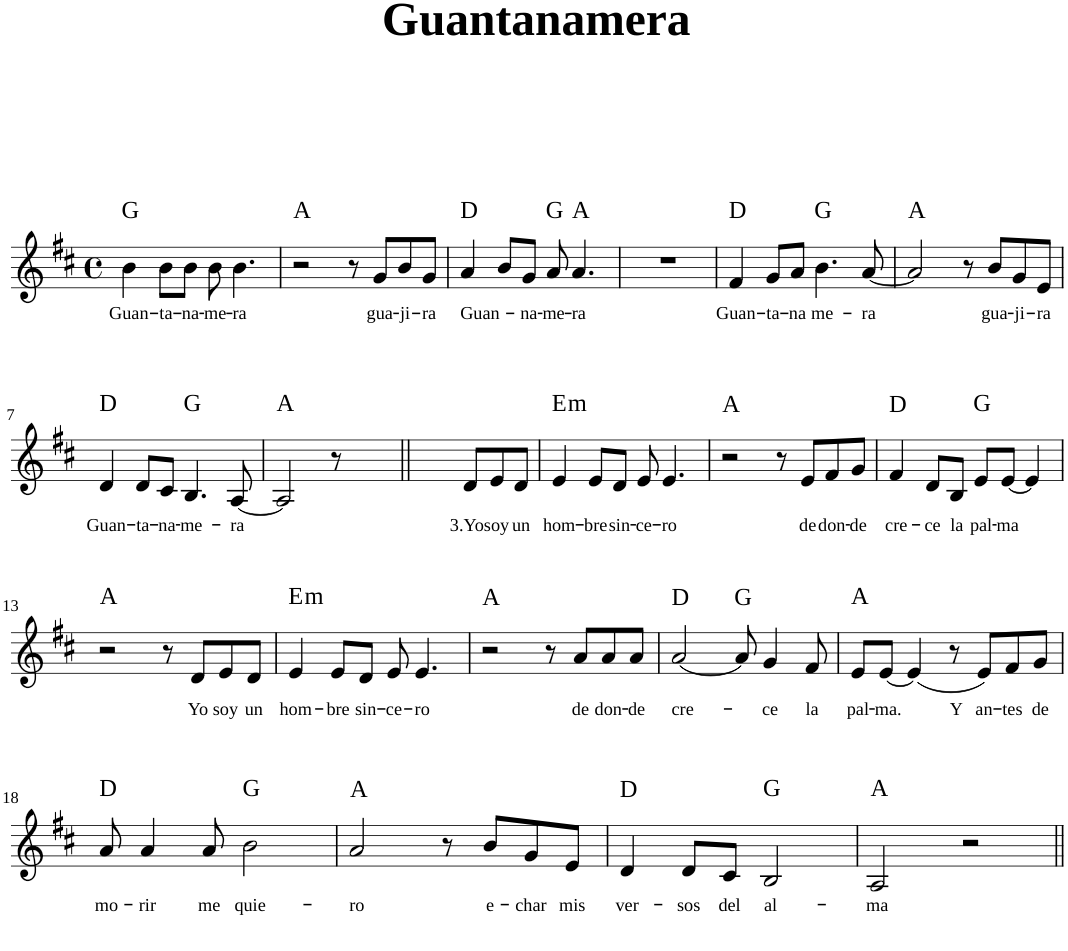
**kern	**text	**harte
*part1	*part1	*part1
*staff1	*staff1	*
*clefG2	*	*
*k[f#c#]	*	*
*D:	*	*
*M4/4	*	*
*met(c)	*	*
=1	=1	=1
!	!LO:LY:b	!
4b\	Guan-	G:maj
!	!LO:LY:b	!
8b\L	-ta-	.
!	!LO:LY:b	!
8b\J	-na-	.
!	!LO:LY:b	!
8b\	-me-	.
!	!LO:LY:b	!
4.b\	-ra	.
=2	=2	=2
2r	.	A:maj
8r	.	.
!	!LO:LY:b	!
8g/L	gua-	.
!	!LO:LY:b	!
8b/	-ji-	.
!	!LO:LY:b	!
8g/J	-ra	.
=3	=3	=3
!	!LO:LY:b	!
4a/	Guan-	D:maj
8b/L	.	.
!	!LO:LY:b	!
8g/J	-na-	.
!	!LO:LY:b	!
8a/	-me-	G:maj
!	!LO:LY:b	!
4.a/	-ra	A:maj
=4	=4	=4
1r	.	.
=5	=5	=5
!	!LO:LY:b	!
4f#/	Guan-	D:maj
!	!LO:LY:b	!
8g/L	-ta-	.
!	!LO:LY:b	!
8a/J	-na	.
!	!LO:LY:b	!
4.b\	me-	G:maj
!	!LO:LY:b	!
[8a/	-ra	.
=6	=6	=6
2a/]	.	A:maj
8r	.	.
!	!LO:LY:b	!
8b/L	gua-	.
!	!LO:LY:b	!
8g/	-ji-	.
!	!LO:LY:b	!
8e/J	-ra	.
!!LO:LB:g=z
=7	=7	=7
!	!LO:LY:b	!
4d/	Guan-	D:maj
!	!LO:LY:b	!
8d/L	-ta-	.
!	!LO:LY:b	!
8c#/J	-na-	.
!	!LO:LY:b	!
4.B/	-me-	G:maj
!	!LO:LY:b	!
[8A/	-ra	.
=8	=8	=8
2A/]	.	A:maj
8r	.	.
4.ryy	.	.
=9||	=9||	=9||
2ryy	.	.
8ryy	.	.
!	!LO:LY:b	!
8d/L	3.Yo	.
!	!LO:LY:b	!
8e/	soy	.
!	!LO:LY:b	!
8d/J	un	.
=10	=10	=10
!	!LO:LY:b	!LO:H:kt=m
4e/	hom-	E:min
!	!LO:LY:b	!
8e/L	-bre	.
!	!LO:LY:b	!
8d/J	sin-	.
!	!LO:LY:b	!
8e/	-ce-	.
!	!LO:LY:b	!
4.e/	-ro	.
=11	=11	=11
2r	.	A:maj
8r	.	.
!	!LO:LY:b	!
8e/L	de	.
!	!LO:LY:b	!
8f#/	don-	.
!	!LO:LY:b	!
8g/J	-de	.
=12	=12	=12
!	!LO:LY:b	!
4f#/	cre-	D:maj
!	!LO:LY:b	!
8d/L	-ce	.
!	!LO:LY:b	!
8B/J	la	.
!	!LO:LY:b	!
8e/L	pal-	G:maj
!	!LO:LY:b	!
[8e/J	-ma	.
4e/]	.	.
!!LO:LB:g=z
=13	=13	=13
2r	.	A:maj
8r	.	.
!	!LO:LY:b	!
8d/L	Yo	.
!	!LO:LY:b	!
8e/	soy	.
!	!LO:LY:b	!
8d/J	un	.
=14	=14	=14
!	!LO:LY:b	!LO:H:kt=m
4e/	hom-	E:min
!	!LO:LY:b	!
8e/L	-bre	.
!	!LO:LY:b	!
8d/J	sin-	.
!	!LO:LY:b	!
8e/	-ce-	.
!	!LO:LY:b	!
4.e/	-ro	.
=15	=15	=15
2r	.	A:maj
8r	.	.
!	!LO:LY:b	!
8a/L	de	.
!	!LO:LY:b	!
8a/	don-	.
!	!LO:LY:b	!
8a/J	-de	.
=16	=16	=16
!	!LO:LY:b	!
[2a/	cre-	D:maj
8a/]	.	G:maj
!	!LO:LY:b	!
4g/	-ce	.
!	!LO:LY:b	!
8f#/	la	.
=17	=17	=17
!	!LO:LY:b	!
8e/L	pal-	A:maj
!	!LO:LY:b	!
[8e/J	-ma.	.
(4e/]	.	.
!	!LO:LY:b	!
8r	Y	.
!	!LO:LY:b	!
8e/L)	an-	.
!	!LO:LY:b	!
8f#/	-tes	.
!	!LO:LY:b	!
8g/J	de	.
!!LO:LB:g=z
=18	=18	=18
!	!LO:LY:b	!
8a/	mo-	D:maj
!	!LO:LY:b	!
4a/	-rir	.
!	!LO:LY:b	!
8a/	me	.
!	!LO:LY:b	!
2b\	quie-	G:maj
=19	=19	=19
!	!LO:LY:b	!
2a/	-ro	A:maj
8r	.	.
!	!LO:LY:b	!
8b/L	e-	.
!	!LO:LY:b	!
8g/	-char	.
!	!LO:LY:b	!
8e/J	mis	.
=20	=20	=20
!	!LO:LY:b	!
4d/	ver-	D:maj
!	!LO:LY:b	!
8d/L	-sos	.
!	!LO:LY:b	!
8c#/J	del	.
!	!LO:LY:b	!
2B/	al-	G:maj
=21	=21	=21
!	!LO:LY:b	!
2A/	-ma	A:maj
2r	.	.
=||	=||	=||
*-	*-	*-
